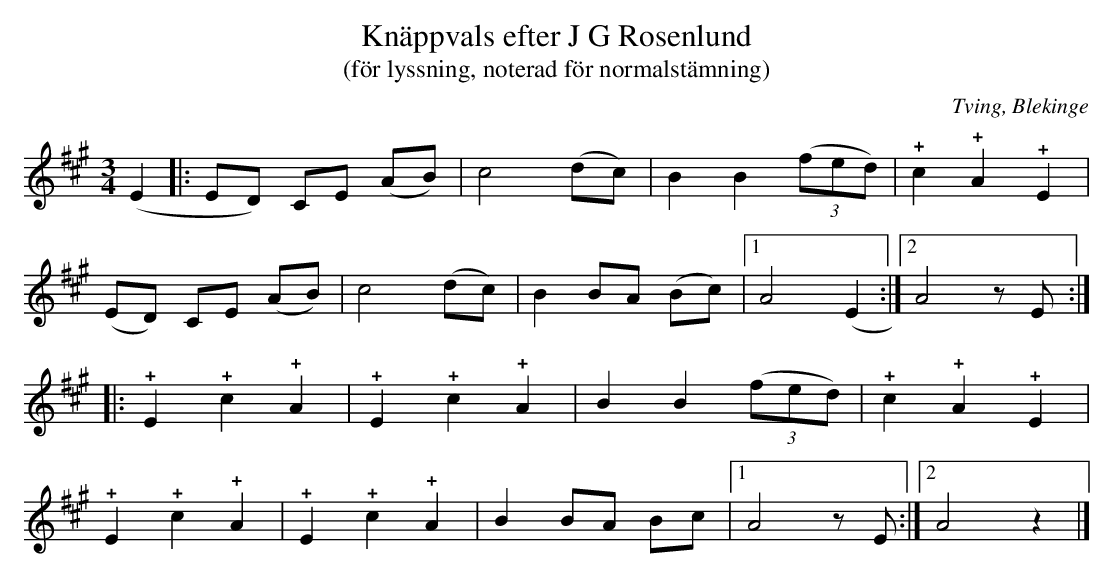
X:1
T:Knäppvals efter J G Rosenlund
T:(för lyssning, noterad för normalstämning)
O:Tving, Blekinge
M:3/4
L:1/4
Q:160
K:A
(E |: E/D/) C/E/ (A/B/) | c2 (d/c/) | B B ((3f/e/d/) | !+!c !+!A !+!E |
     (E/D/) C/E/ (A/B/) | c2 (d/c/) | B B/A/ (B/c/) |1 A2 (E :|2 A2 z/E/ :|
|: !+!E !+!c !+!A | !+!E !+!c !+!A | B B ((3f/e/d/) | !+!c !+!A !+!E |
   !+!E !+!c !+!A | !+!E !+!c !+!A | B B/A/ B/c/ |1 A2 z/E/ :|2 A2 z |]
